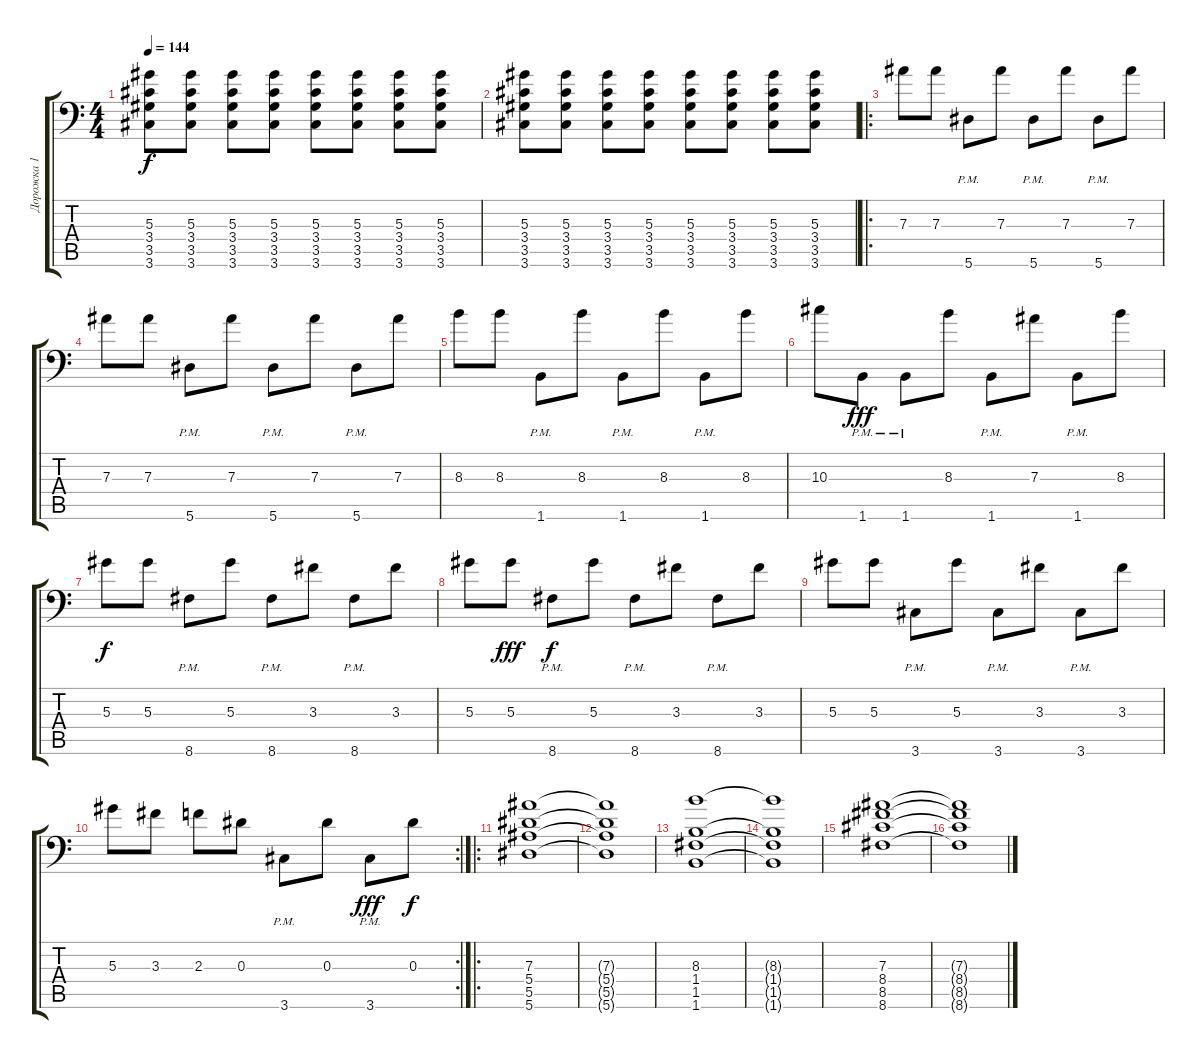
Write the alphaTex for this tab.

\track ("Дорожка 1" "Дорожка 1") {instrument distortionguitar}
\staff {score tabs}
\tuning (C4 G3 Eb3 Bb2 F2 Bb1) {hide}
\ts (4 4)
\tempo 144
\clef f4
\ks c
(5.3 3.4 3.5 3.6).8{dy f} (5.3 3.4 3.5 3.6).8 (5.3 3.4 3.5 3.6).8 (5.3 3.4 3.5 3.6).8 (5.3 3.4 3.5 3.6).8 (5.3 3.4 3.5 3.6).8 (5.3 3.4 3.5 3.6).8 (5.3 3.4 3.5 3.6).8 |
(5.3 3.4 3.5 3.6).8 (5.3 3.4 3.5 3.6).8 (5.3 3.4 3.5 3.6).8 (5.3 3.4 3.5 3.6).8 (5.3 3.4 3.5 3.6).8 (5.3 3.4 3.5 3.6).8 (5.3 3.4 3.5 3.6).8 (5.3 3.4 3.5 3.6).8 |
\ro
7.3.8 7.3.8 5.6{pm}.8 7.3.8 5.6{pm}.8 7.3.8 5.6{pm}.8 7.3.8 |
7.3.8 7.3.8 5.6{pm}.8 7.3.8 5.6{pm}.8 7.3.8 5.6{pm}.8 7.3.8 |
8.3.8 8.3.8 1.6{pm}.8 8.3.8 1.6{pm}.8 8.3.8 1.6{pm}.8 8.3.8 |
10.3.8 1.6{pm}.8{dy fff} 1.6{pm}.8 8.3.8 1.6{pm}.8 7.3.8 1.6{pm}.8 8.3.8 |
5.3.8{dy f} 5.3.8 8.6{pm}.8 5.3.8 8.6{pm}.8 3.3.8 8.6{pm}.8 3.3.8 |
5.3.8 5.3.8{dy fff} 8.6{pm}.8{dy f} 5.3.8 8.6{pm}.8 3.3.8 8.6{pm}.8 3.3.8 |
5.3.8 5.3.8 3.6{pm}.8 5.3.8 3.6{pm}.8 3.3.8 3.6{pm}.8 3.3.8 |
\rc 2
5.3.8 3.3.8 2.3.8 0.3.8 3.6{pm}.8 0.3.8 3.6{pm}.8{dy fff} 0.3.8{dy f} |
\ro
(7.3 5.4 5.5 5.6).1 |
(7.3{t} 5.4{t} 5.5{t} 5.6{t}).1 |
(8.3 1.4 1.5 1.6).1 |
(8.3{t} 1.4{t} 1.5{t} 1.6{t}).1 |
(7.3 8.4 8.5 8.6).1 |
(7.3{t} 8.4{t} 8.5{t} 8.6{t}).1
